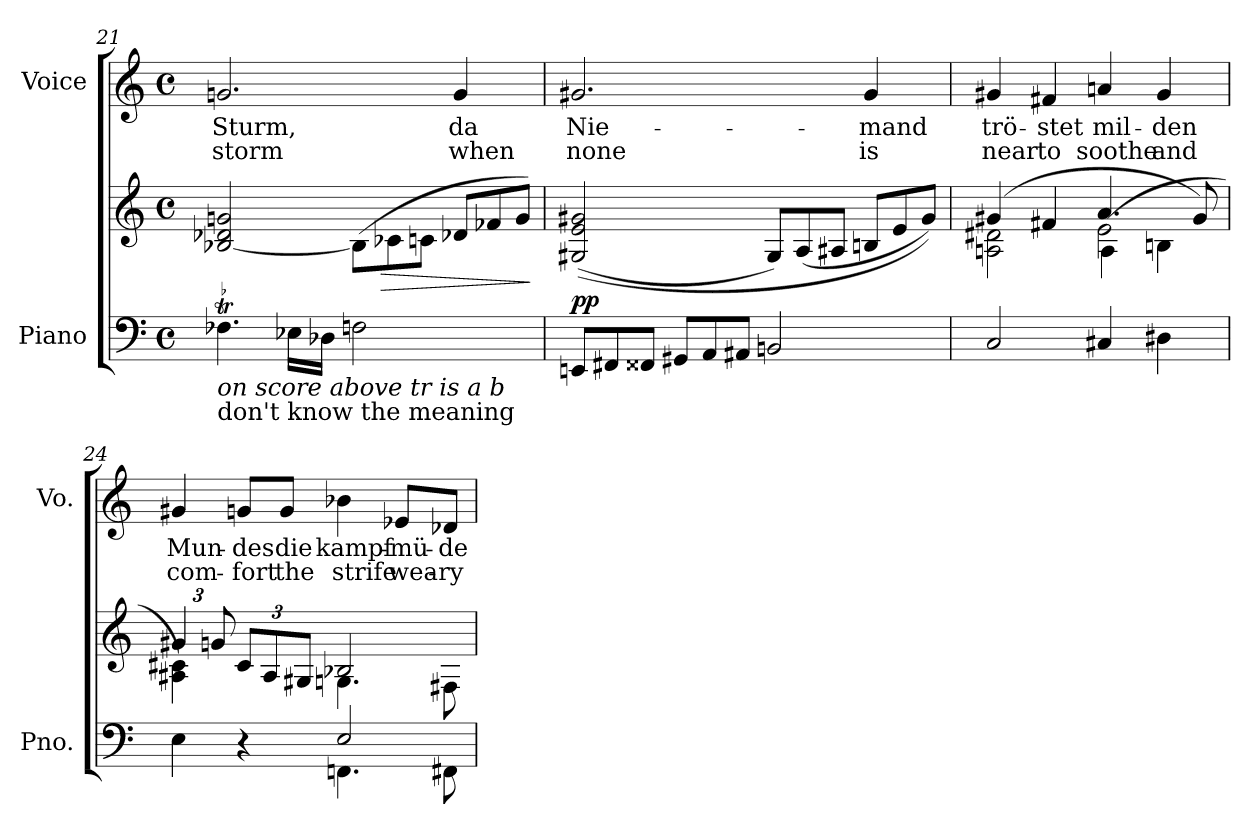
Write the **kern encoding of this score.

**kern	**kern	**dynam	**kern	**text	**text
*part2	*part2	*part2	*part1	*part1	*part1
*staff3	*staff2	*staff2/3	*staff1	*staff1	*staff1
*I"Piano	*	*	*I"Voice	*	*
*I'Pno.	*	*	*I'Vo.	*	*
*clefF4	*clefG2	*	*clefG2	*	*
*k[]	*k[]	*	*k[]	*	*
*M4/4	*M4/4	*	*M4/4	*	*
*met(c)	*met(c)	*	*met(c)	*	*
=21	=21	=21	=21	=21	=21
!LO:TX:b:i:t=on score above tr is a b	!	!	!	!	!
!LO:TX:b:t=don't know the  meaning	!	!	!	!	!
!	!	!	!	!LO:LY:b	!LO:LY:b
4.F-XT\	[2B-X/ 2d-X/ 2gn/	.	2.gn/	Sturm,	storm
16E-X\LL	.	.	.	.	.
16D-X\JJ	.	.	.	.	.
*	*Xtuplet	*	*	*	*
2Fn\	(<12B-\L]	.	.	.	.
!	!	!LO:HP:b	!	!	!
.	12c-X\	>	.	.	.
.	12cn\J	.	.	.	.
!	!	!	!	!LO:LY:b	!LO:LY:b
.	12d-X/L	.	4g/	da	when
.	12f-X/	.	.	.	.
.	12g/J)	.	.	.	.
.	.	]	.	.	.
!!LO:LB:g=z
=22	=22	=22	=22	=22	=22
*Xtuplet	*	*	*	*	*
!	!	!LO:DY:a=2	!	!LO:LY:b	!LO:LY:b
12EEn/L	(<(<2G#X/ 2e/ 2g#X/	pp	2.g#X/	Nie-	none
12FF#X/	.	.	.	.	.
12FF##X/J	.	.	.	.	.
12GG#X/L	.	.	.	.	.
12AA/	.	.	.	.	.
12AA#X/J	.	.	.	.	.
2BBn/	12G#/L)	.	.	.	.
.	(>12A/	.	.	.	.
.	12A#X/J	.	.	.	.
!	!	!	!	!LO:LY:b	!LO:LY:b
.	12Bn/L	.	4g#/	-mand	is
.	12e/	.	.	.	.
.	12g#/J))	.	.	.	.
=23	=23	=23	=23	=23	=23
*	*^	*	*	*	*
*	*	*^	*	*	*	*
!	!	!	!	!	!	!LO:LY:b	!LO:LY:b
2C/	(>4g#X/	2An\ 2d#X\	2ryy	.	4g#X/	trö-	near
!	!	!	!	!	!	!LO:LY:b	!LO:LY:b
.	4f#X/	.	.	.	4f#X/	-stet	to
!	!	!	!	!	!	!LO:LY:b	!LO:LY:b
4C#X/	4.a/	2e\	(<4A\	.	4an/	mil-	soothe
!	!	!	!	!	!	!LO:LY:b	!LO:LY:b
4D#X\	.	.	4Bn\	.	4g#/	-den	and
.	8g#/)	.	.	.	.	.	.
*	*v	*v	*v	*	*	*	*
=24	=24	=24	=24	=24	=24
*^	*	*	*	*	*
*	*	*tuplet	*	*	*	*
*	*	*Xbrackettup	*	*	*	*
*	*	*^	*	*	*	*
!	!	!	!	!	!	!LO:LY:b	!LO:LY:b
4E\	2ryy	6g#X/	4A#X\ 4c#X\)	.	4g#X/	Mun-	com-
.	.	12gn/	.	.	.	.	.
!	!	!	!	!	!	!LO:LY:b	!LO:LY:b
4r	.	12c#/L	4ryy	.	8gn/L	-des	-fort
.	.	12A#/	.	.	.	.	.
!	!	!	!	!	!	!LO:LY:b	!LO:LY:b
.	.	.	.	.	8g/J	die	the
.	.	12G#X/J	.	.	.	.	.
!	!	!	!	!	!	!LO:LY:b	!LO:LY:b
2E/	4.FFn\	2B-X/	4.Gn\	.	4b-X\	kampf-	strife
!	!	!	!	!	!	!LO:LY:b	!LO:LY:b
.	.	.	.	.	8e-X/L	-mü-	wea-
!	!	!	!	!	!	!LO:LY:b	!LO:LY:b
.	8FF#X\	.	8F#X\	.	8d-X/J	-de	-ry
*v	*v	*	*	*	*	*	*
*	*v	*v	*	*	*	*
=	=	=	=	=	=
*-	*-	*-	*-	*-	*-
